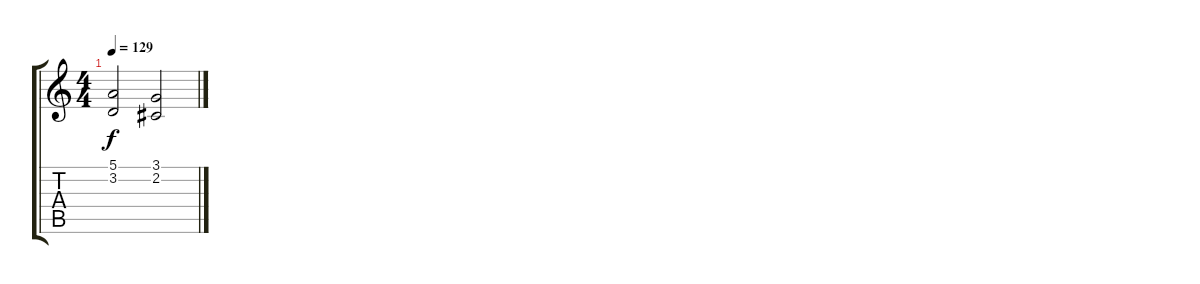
\track "" {instrument stringensemble2}
\staff {score tabs}
\tuning (E4 B3 G3 D3 A2 E2) {hide}
\ts (4 4)
\tempo 129
\clef g2
\ks c
(5.1 3.2).2{dy f} (3.1 2.2).2
